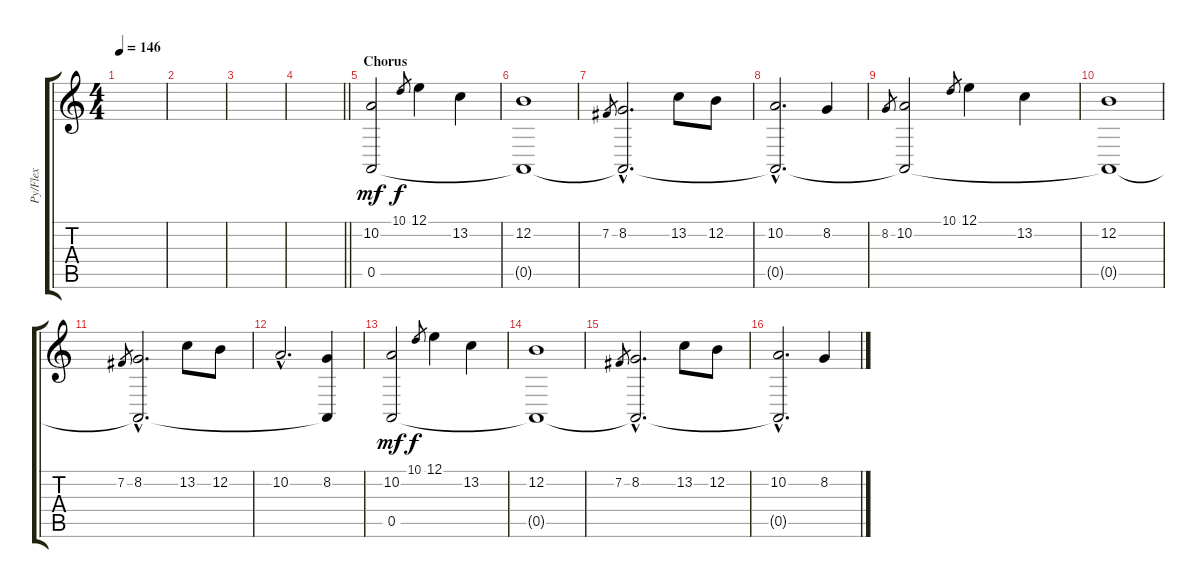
\track ("Py/Flex" "Py/Flex") {instrument bagpipe}
\staff {score tabs}
\tuning (E4 B3 G3 D3 A2 E2) {hide}
\ts (4 4)
\tempo 146
\clef g2
\ks c
|
|
|
\barLineRight lightlight
|
\section ("" "Chorus")
(10.2 0.5).2{dy mf} 10.1.8{gr dy f} 12.1.4 13.2.4 |
(12.2 0.5{t}).1 |
7.2.8{gr} (8.2{hac} 0.5{hac t}).2{d} 13.2.8 12.2.8 |
(10.2{hac} 0.5{hac t}).2{d} 8.2.4 |
8.2.8{gr} (10.2 0.5{t}).2 10.1.8{gr} 12.1.4 13.2.4 |
(12.2 0.5{t}).1 |
7.2.8{gr} (8.2{hac} 0.5{hac t}).2{d} 13.2.8 12.2.8 |
10.2{hac}.2{d} (8.2 0.5{t}).4 |
(10.2 0.5).2{dy mf} 10.1.8{gr dy f} 12.1.4 13.2.4 |
(12.2 0.5{t}).1 |
7.2.8{gr} (8.2{hac} 0.5{hac t}).2{d} 13.2.8 12.2.8 |
(10.2{hac} 0.5{hac t}).2{d} 8.2.4
